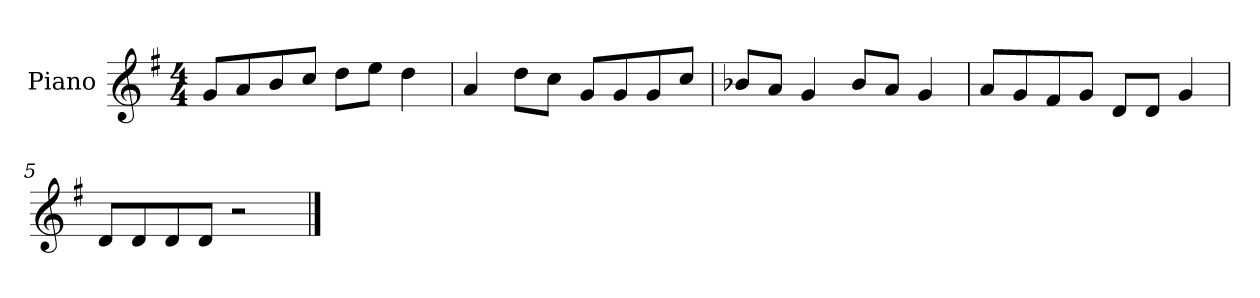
**kern
*part1
*staff1
*I"Piano
*I'P-no
*clefG2
*k[f#]
*M4/4
*MM90
=1
8g/L
8a/
8b/
8cc/J
8dd\L
8ee\J
4dd\
=2
4a/
8dd\L
8cc\J
8g/L
8g/
8g/
8cc/J
=3
8b-X/L
8a/J
4g/
8b-/L
8a/J
4g/
=4
8a/L
8g/
8f#/
8g/J
8d/L
8d/J
4g/
=5
8d/L
8d/
8d/
8d/J
2r
==
*-
